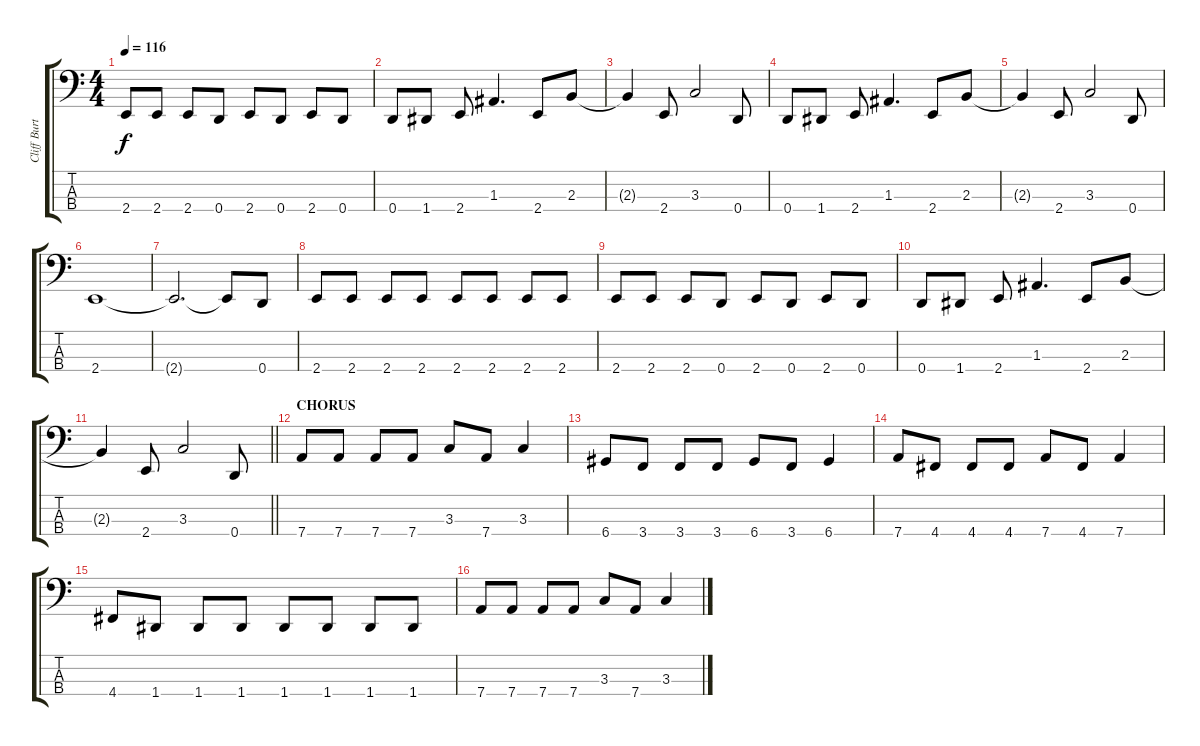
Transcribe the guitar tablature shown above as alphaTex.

\track ("Cliff Burton (Bass)" "Cliff Burt") {instrument electricbassfinger}
\staff {score tabs}
\tuning (G2 D2 A1 D1) {hide}
\ts (4 4)
\tempo 116
\clef f4
\ks c
2.4.8{dy f} 2.4.8 2.4.8 0.4.8 2.4.8 0.4.8 2.4.8 0.4.8 |
0.4.8 1.4.8 2.4.8 1.3.4{d} 2.4.8 2.3.8 |
2.3{t}.4 2.4.8 3.3.2 0.4.8 |
0.4.8 1.4.8 2.4.8 1.3.4{d} 2.4.8 2.3.8 |
2.3{t}.4 2.4.8 3.3.2 0.4.8 |
2.4.1 |
2.4{t}.2{d} 2.4{t}.8 0.4.8 |
2.4.8 2.4.8 2.4.8 2.4.8 2.4.8 2.4.8 2.4.8 2.4.8 |
2.4.8 2.4.8 2.4.8 0.4.8 2.4.8 0.4.8 2.4.8 0.4.8 |
0.4.8 1.4.8 2.4.8 1.3.4{d} 2.4.8 2.3.8 |
\barLineRight lightlight
2.3{t}.4 2.4.8 3.3.2 0.4.8 |
\section ("" "CHORUS")
7.4.8 7.4.8 7.4.8 7.4.8 3.3.8 7.4.8 3.3.4 |
6.4.8 3.4.8 3.4.8 3.4.8 6.4.8 3.4.8 6.4.4 |
7.4.8 4.4.8 4.4.8 4.4.8 7.4.8 4.4.8 7.4.4 |
4.4.8 1.4.8 1.4.8 1.4.8 1.4.8 1.4.8 1.4.8 1.4.8 |
7.4.8 7.4.8 7.4.8 7.4.8 3.3.8 7.4.8 3.3.4
